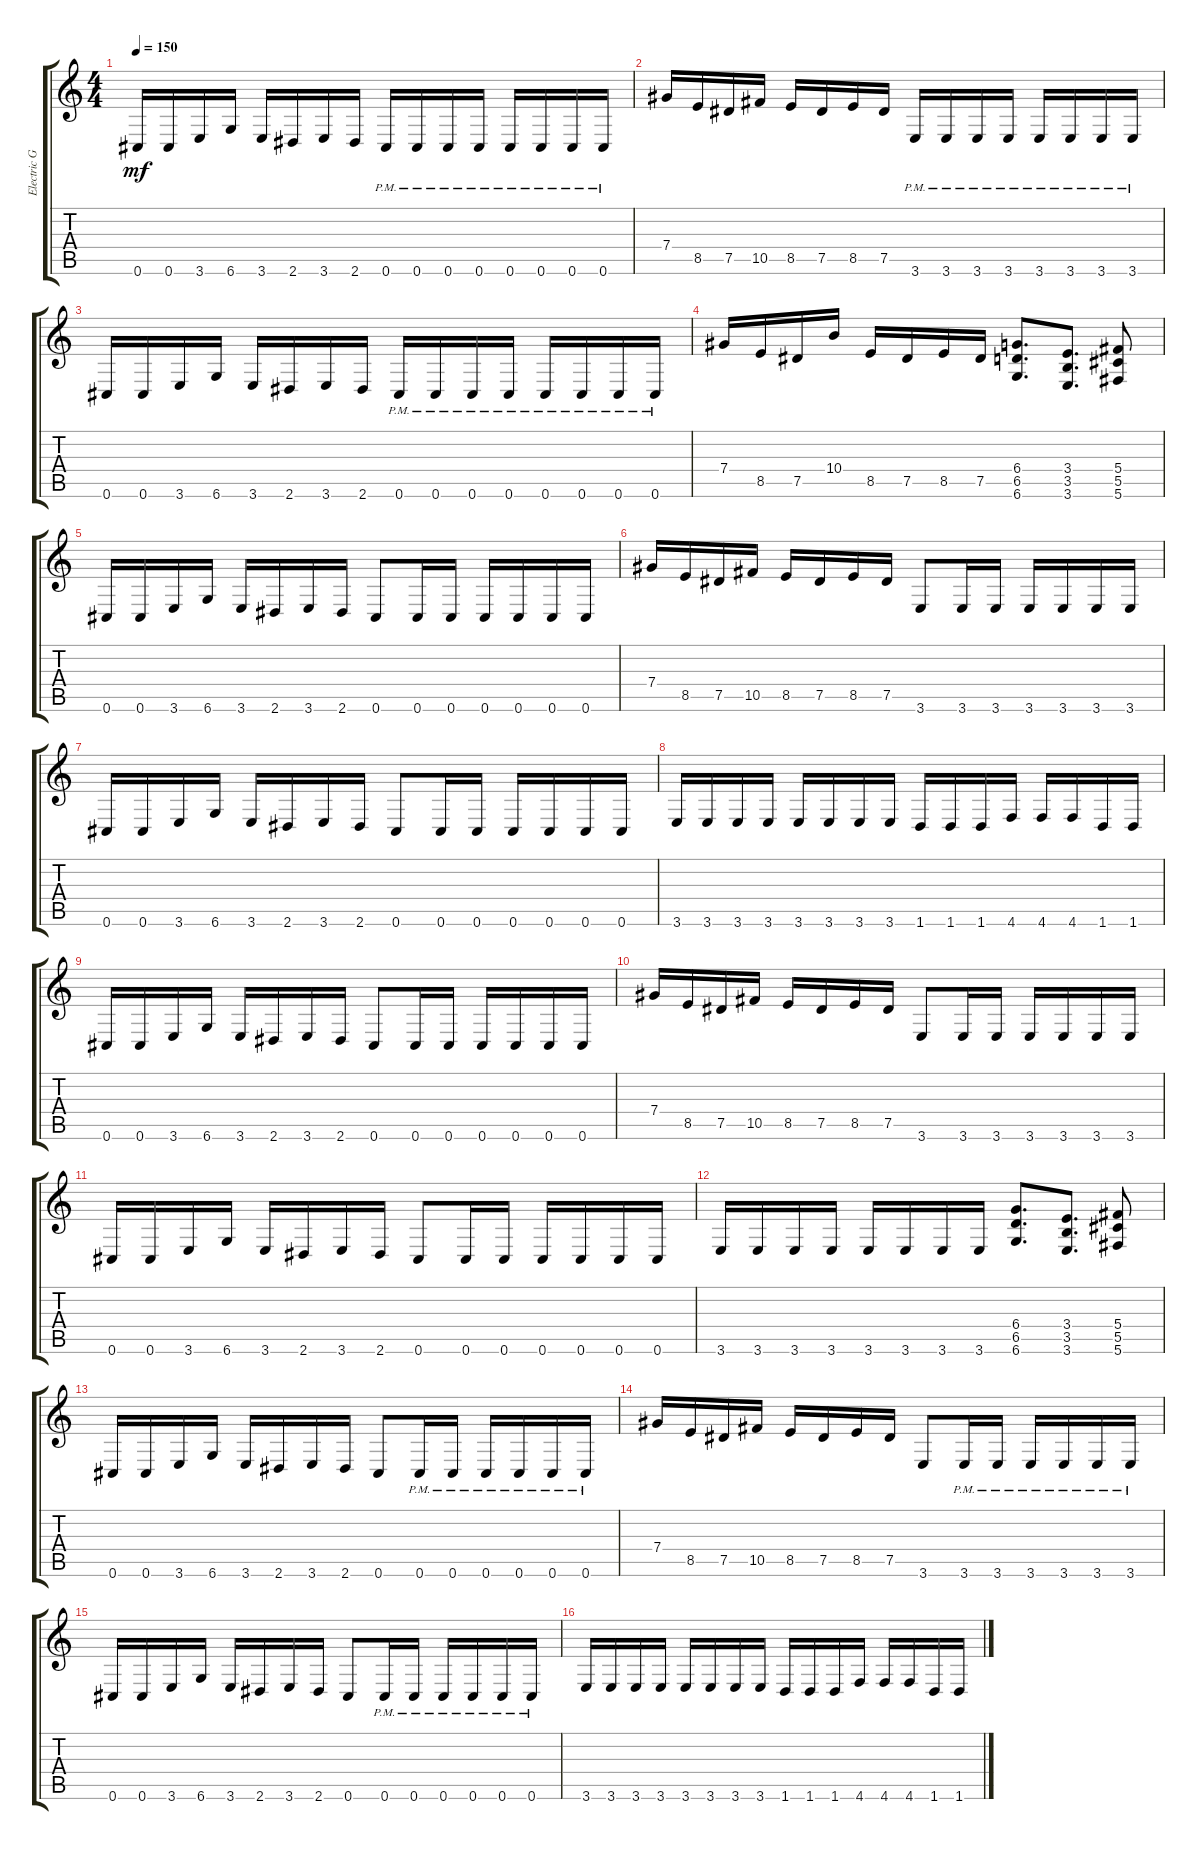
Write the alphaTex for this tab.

\track ("Electric Guitar 1" "Electric G") {instrument distortionguitar}
\staff {score tabs}
\tuning (Eb4 Bb3 Gb3 Db3 Ab2 Db2) {hide}
\ts (4 4)
\tempo 150
\clef g2
\ks c
0.6.16{dy mf} 0.6.16 3.6.16 6.6.16 3.6.16 2.6.16 3.6.16 2.6.16 0.6{pm}.16 0.6{pm}.16 0.6{pm}.16 0.6{pm}.16 0.6{pm}.16 0.6{pm}.16 0.6{pm}.16 0.6{pm}.16 |
7.4.16 8.5.16 7.5.16 10.5.16 8.5.16 7.5.16 8.5.16 7.5.16 3.6{pm}.16 3.6{pm}.16 3.6{pm}.16 3.6{pm}.16 3.6{pm}.16 3.6{pm}.16 3.6{pm}.16 3.6{pm}.16 |
0.6.16 0.6.16 3.6.16 6.6.16 3.6.16 2.6.16 3.6.16 2.6.16 0.6{pm}.16 0.6{pm}.16 0.6{pm}.16 0.6{pm}.16 0.6{pm}.16 0.6{pm}.16 0.6{pm}.16 0.6{pm}.16 |
7.4.16 8.5.16 7.5.16 10.4.16 8.5.16 7.5.16 8.5.16 7.5.16 (6.4 6.5 6.6).8{d} (3.4 3.5 3.6).8{d} (5.4 5.5 5.6).8 |
0.6.16 0.6.16 3.6.16 6.6.16 3.6.16 2.6.16 3.6.16 2.6.16 0.6.8 0.6.16 0.6.16 0.6.16 0.6.16 0.6.16 0.6.16 |
7.4.16 8.5.16 7.5.16 10.5.16 8.5.16 7.5.16 8.5.16 7.5.16 3.6.8 3.6.16 3.6.16 3.6.16 3.6.16 3.6.16 3.6.16 |
0.6.16 0.6.16 3.6.16 6.6.16 3.6.16 2.6.16 3.6.16 2.6.16 0.6.8 0.6.16 0.6.16 0.6.16 0.6.16 0.6.16 0.6.16 |
3.6.16 3.6.16 3.6.16 3.6.16 3.6.16 3.6.16 3.6.16 3.6.16 1.6.16 1.6.16 1.6.16 4.6.16 4.6.16 4.6.16 1.6.16 1.6.16 |
0.6.16 0.6.16 3.6.16 6.6.16 3.6.16 2.6.16 3.6.16 2.6.16 0.6.8 0.6.16 0.6.16 0.6.16 0.6.16 0.6.16 0.6.16 |
7.4.16 8.5.16 7.5.16 10.5.16 8.5.16 7.5.16 8.5.16 7.5.16 3.6.8 3.6.16 3.6.16 3.6.16 3.6.16 3.6.16 3.6.16 |
0.6.16 0.6.16 3.6.16 6.6.16 3.6.16 2.6.16 3.6.16 2.6.16 0.6.8 0.6.16 0.6.16 0.6.16 0.6.16 0.6.16 0.6.16 |
3.6.16 3.6.16 3.6.16 3.6.16 3.6.16 3.6.16 3.6.16 3.6.16 (6.4 6.5 6.6).8{d} (3.4 3.5 3.6).8{d} (5.4 5.5 5.6).8 |
0.6.16 0.6.16 3.6.16 6.6.16 3.6.16 2.6.16 3.6.16 2.6.16 0.6.8 0.6{pm}.16 0.6{pm}.16 0.6{pm}.16 0.6{pm}.16 0.6{pm}.16 0.6{pm}.16 |
7.4.16 8.5.16 7.5.16 10.5.16 8.5.16 7.5.16 8.5.16 7.5.16 3.6.8 3.6{pm}.16 3.6{pm}.16 3.6{pm}.16 3.6{pm}.16 3.6{pm}.16 3.6{pm}.16 |
0.6.16 0.6.16 3.6.16 6.6.16 3.6.16 2.6.16 3.6.16 2.6.16 0.6.8 0.6{pm}.16 0.6{pm}.16 0.6{pm}.16 0.6{pm}.16 0.6{pm}.16 0.6{pm}.16 |
3.6.16 3.6.16 3.6.16 3.6.16 3.6.16 3.6.16 3.6.16 3.6.16 1.6.16 1.6.16 1.6.16 4.6.16 4.6.16 4.6.16 1.6.16 1.6.16
